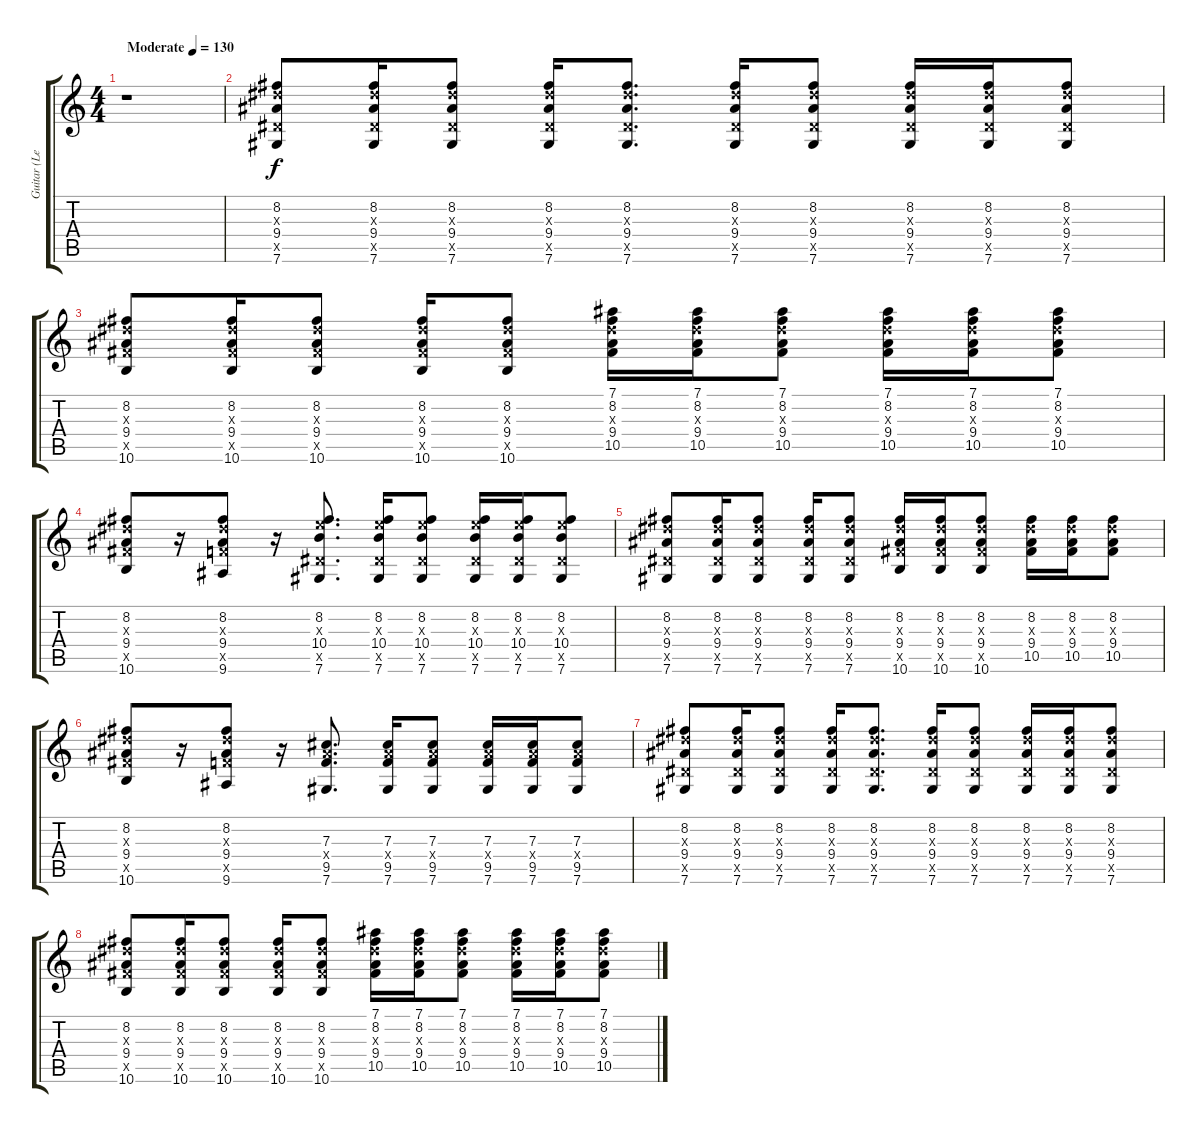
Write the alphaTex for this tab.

\track ("Guitar (Left)" "Guitar (Le") {instrument distortionguitar}
\staff {score tabs}
\tuning (Eb4 Bb3 Gb3 Db3 Ab2 Db2) {hide}
\ts (4 4)
\tempo (130 "Moderate")
\clef g2
\ks c
r.1{dy f instrument distortionguitar} |
(8.2 9.3{x} 9.4 7.5{x} 7.6).8 (8.2 9.3{x} 9.4 7.5{x} 7.6).16 (8.2 9.3{x} 9.4 7.5{x} 7.6).8 (8.2 9.3{x} 9.4 7.5{x} 7.6).16 (8.2 9.3{x} 9.4 7.5{x} 7.6).8{d} (8.2 9.3{x} 9.4 7.5{x} 7.6).16 (8.2 9.3{x} 9.4 7.5{x} 7.6).8 (8.2 9.3{x} 9.4 7.5{x} 7.6).16 (8.2 9.3{x} 9.4 7.5{x} 7.6).16 (8.2 9.3{x} 9.4 7.5{x} 7.6).8 |
(8.2 9.3{x} 9.4 10.5{x} 10.6).8 (8.2 9.3{x} 9.4 10.5{x} 10.6).16 (8.2 9.3{x} 9.4 10.5{x} 10.6).8 (8.2 9.3{x} 9.4 10.5{x} 10.6).16 (8.2 9.3{x} 9.4 10.5{x} 10.6).8 (7.1 8.2 9.3{x} 9.4 10.5).16 (7.1 8.2 9.3{x} 9.4 10.5).16 (7.1 8.2 9.3{x} 9.4 10.5).8 (7.1 8.2 9.3{x} 9.4 10.5).16 (7.1 8.2 9.3{x} 9.4 10.5).16 (7.1 8.2 9.3{x} 9.4 10.5).8 |
(8.2 9.3{x} 9.4 10.5{x} 10.6).8 r.16 (8.2 9.3{x} 9.4 9.5{x} 9.6).8 r.16 (8.2 10.3{x} 10.4 7.5{x} 7.6).8{d} (8.2 10.3{x} 10.4 7.5{x} 7.6).16 (8.2 10.3{x} 10.4 7.5{x} 7.6).8 (8.2 10.3{x} 10.4 7.5{x} 7.6).16 (8.2 10.3{x} 10.4 7.5{x} 7.6).16 (8.2 10.3{x} 10.4 7.5{x} 7.6).8 |
(8.2 9.3{x} 9.4 7.5{x} 7.6).8 (8.2 9.3{x} 9.4 7.5{x} 7.6).16 (8.2 9.3{x} 9.4 7.5{x} 7.6).8 (8.2 9.3{x} 9.4 7.5{x} 7.6).16 (8.2 9.3{x} 9.4 7.5{x} 7.6).8 (8.2 9.3{x} 9.4 10.5{x} 10.6).16 (8.2 9.3{x} 9.4 10.5{x} 10.6).16 (8.2 9.3{x} 9.4 10.5{x} 10.6).8 (8.2 9.3{x} 9.4 10.5).16 (8.2 9.3{x} 9.4 10.5).16 (8.2 9.3{x} 9.4 10.5).8 |
(8.2 9.3{x} 9.4 10.5{x} 10.6).8 r.16 (8.2 9.3{x} 9.4 9.5{x} 9.6).8 r.16 (7.3 9.4{x} 9.5 7.6).8{d} (7.3 9.4{x} 9.5 7.6).16 (7.3 9.4{x} 9.5 7.6).8 (7.3 9.4{x} 9.5 7.6).16 (7.3 9.4{x} 9.5 7.6).16 (7.3 9.4{x} 9.5 7.6).8 |
(8.2 9.3{x} 9.4 7.5{x} 7.6).8 (8.2 9.3{x} 9.4 7.5{x} 7.6).16 (8.2 9.3{x} 9.4 7.5{x} 7.6).8 (8.2 9.3{x} 9.4 7.5{x} 7.6).16 (8.2 9.3{x} 9.4 7.5{x} 7.6).8{d} (8.2 9.3{x} 9.4 7.5{x} 7.6).16 (8.2 9.3{x} 9.4 7.5{x} 7.6).8 (8.2 9.3{x} 9.4 7.5{x} 7.6).16 (8.2 9.3{x} 9.4 7.5{x} 7.6).16 (8.2 9.3{x} 9.4 7.5{x} 7.6).8 |
(8.2 9.3{x} 9.4 10.5{x} 10.6).8 (8.2 9.3{x} 9.4 10.5{x} 10.6).16 (8.2 9.3{x} 9.4 10.5{x} 10.6).8 (8.2 9.3{x} 9.4 10.5{x} 10.6).16 (8.2 9.3{x} 9.4 10.5{x} 10.6).8 (7.1 8.2 9.3{x} 9.4 10.5).16 (7.1 8.2 9.3{x} 9.4 10.5).16 (7.1 8.2 9.3{x} 9.4 10.5).8 (7.1 8.2 9.3{x} 9.4 10.5).16 (7.1 8.2 9.3{x} 9.4 10.5).16 (7.1 8.2 9.3{x} 9.4 10.5).8
